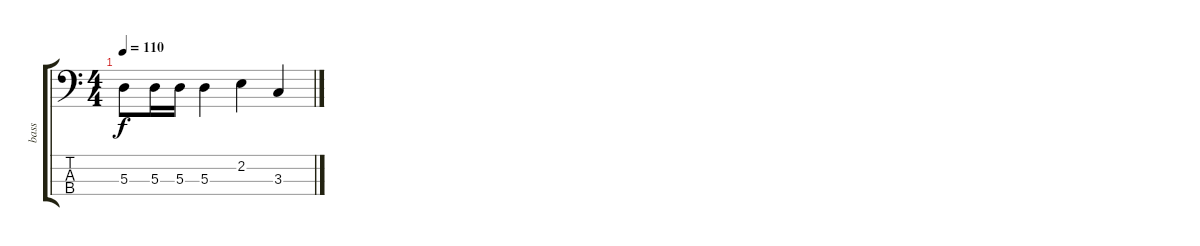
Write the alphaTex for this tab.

\track ("bass" "bass") {instrument electricbassfinger}
\staff {score tabs}
\tuning (G2 D2 A1 E1) {hide}
\ts (4 4)
\tempo 110
\clef f4
\ks c
5.3.8{dy f} 5.3.16 5.3.16 5.3.4 2.2.4 3.3.4
